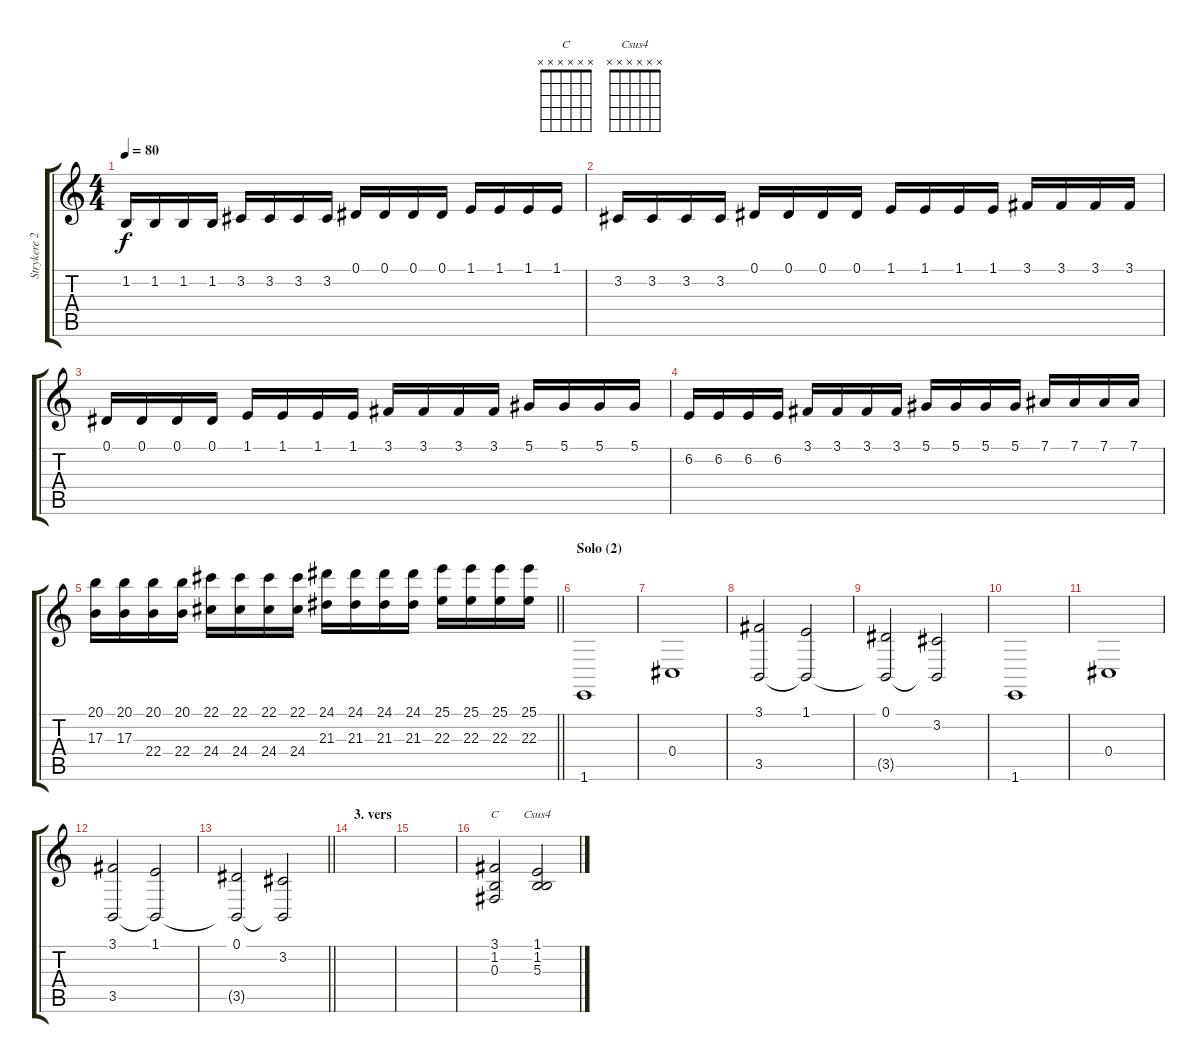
\track ("Strykere 2" "Strykere 2") {instrument stringensemble1}
\staff {score tabs}
\tuning (Eb4 Bb3 Gb3 Db3 Ab2 Eb2) {hide}
\chord ("C" x x x x x x)
\chord ("Csus4" x x x x x x)
\ts (4 4)
\tempo 80
\clef g2
\ks c
1.2.16{dy f} 1.2.16 1.2.16 1.2.16 3.2.16 3.2.16 3.2.16 3.2.16 0.1.16 0.1.16 0.1.16 0.1.16 1.1.16 1.1.16 1.1.16 1.1.16 |
3.2.16 3.2.16 3.2.16 3.2.16 0.1.16 0.1.16 0.1.16 0.1.16 1.1.16 1.1.16 1.1.16 1.1.16 3.1.16 3.1.16 3.1.16 3.1.16 |
0.1.16 0.1.16 0.1.16 0.1.16 1.1.16 1.1.16 1.1.16 1.1.16 3.1.16 3.1.16 3.1.16 3.1.16 5.1.16 5.1.16 5.1.16 5.1.16 |
6.2.16 6.2.16 6.2.16 6.2.16 3.1.16 3.1.16 3.1.16 3.1.16 5.1.16 5.1.16 5.1.16 5.1.16 7.1.16 7.1.16 7.1.16 7.1.16 |
\barLineRight lightlight
(20.1 17.3).16 (20.1 17.3).16 (20.1 22.4).16 (20.1 22.4).16 (22.1 24.4).16 (22.1 24.4).16 (22.1 24.4).16 (22.1 24.4).16 (24.1 21.3).16 (24.1 21.3).16 (24.1 21.3).16 (24.1 21.3).16 (25.1 22.3).16 (25.1 22.3).16 (25.1 22.3).16 (25.1 22.3).16 |
\section ("" "Solo (2)")
1.6.1 |
0.4.1 |
(3.1 3.5).2 (1.1 3.5{t}).2 |
(0.1 3.5{t}).2 (3.2 3.5{t}).2 |
1.6.1 |
0.4.1 |
(3.1 3.5).2 (1.1 3.5{t}).2 |
\barLineRight lightlight
(0.1 3.5{t}).2 (3.2 3.5{t}).2 |
\section ("" "3. vers")
|
|
(3.1 1.2 0.3).2{ch "C"} (1.1 1.2 5.3).2{ch "Csus4"}
